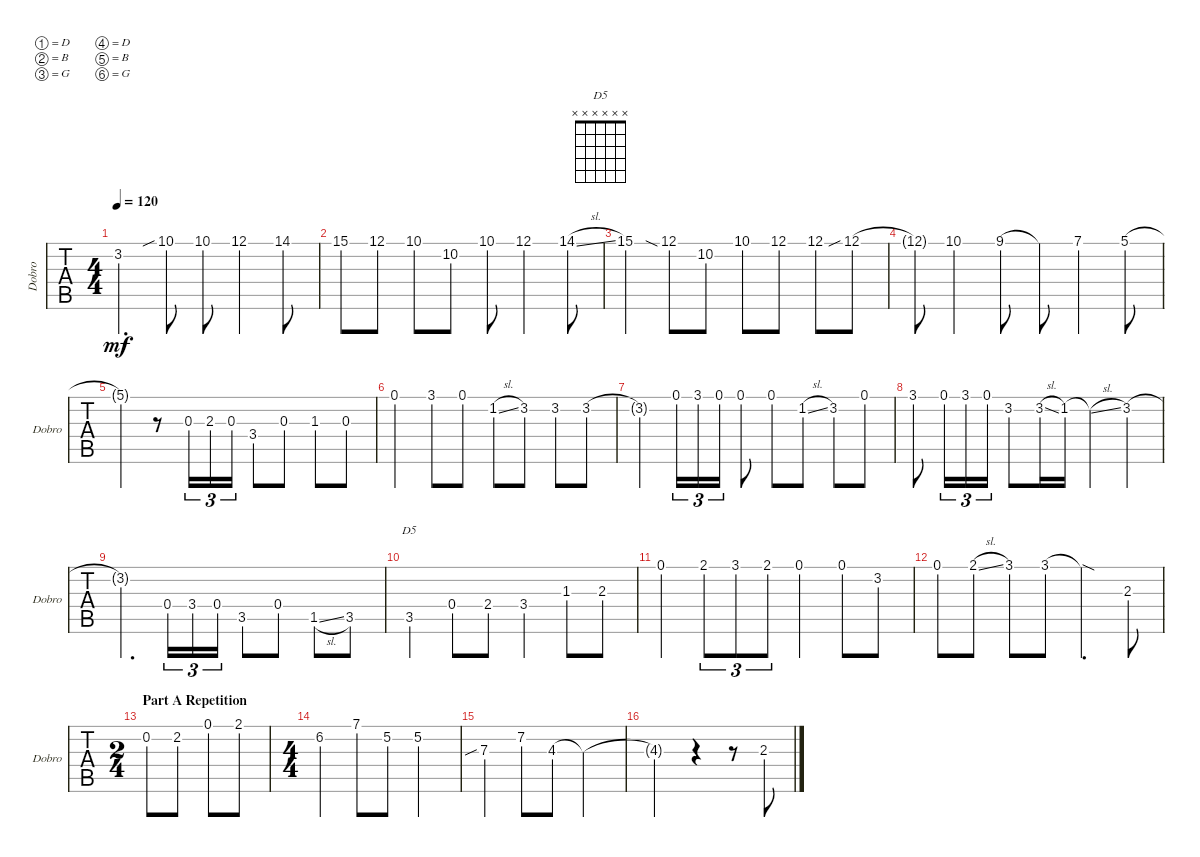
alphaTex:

\defaultSystemsLayout 4
\bracketExtendMode groupsimilarinstruments
\singleTrackTrackNamePolicy allsystems
\multiTrackTrackNamePolicy allsystems
\otherSystemsTrackNameOrientation horizontal
\track ("Dobro" "Dobro") {instrument acousticguitarsteel}
\staff {tabs}
\tuning (D4 B3 G3 D3 B2 G2)
\chord ("D5" x x x x x x)
\ts (4 4)
\tempo 120
\clef g2
\ks c
3.2{t}.4{d dy mf} 10.1{sib}.8 10.1.8 12.1.4 14.1.8 |
15.1.8 12.1.8 10.1.8 10.2.8 10.1.8 12.1.4 14.1{sl}.8 |
15.1.4 12.1{sia}.8 10.2.8 10.1.8 12.1.8 12.1.8 12.1{sib}.8 |
12.1{t}.8 10.1.4 9.1.8 9.1{t}.8 7.1.4 5.1.8 |
5.1{t}.4 r.8 0.3.16{tu (3 2)} 2.3.16{tu (3 2)} 0.3.16{tu (3 2)} 3.4.8 0.3.8 1.3.8 0.3.8 |
0.1.4 3.1.8 0.1.8 1.2{sl}.8 3.2.8 3.2.8 3.2.8 |
3.2{t}.4 0.1.16{tu (3 2)} 3.1.16{tu (3 2)} 0.1.16{tu (3 2)} 0.1.8 0.1.8 1.2{sl}.8 3.2.8 0.1.8 |
3.1.8 0.1.16{tu (3 2)} 3.1.16{tu (3 2)} 0.1.16{tu (3 2)} 3.2.8 3.2{sl}.16 1.2.16 1.2{sl t}.4 3.2.4 |
3.2{t}.4{d} 0.4.16{tu (3 2)} 3.4.16{tu (3 2)} 0.4.16{tu (3 2)} 3.5.8 0.4.8 1.5{sl}.8 3.5.8 |
3.5.4{ch "D5"} 0.4.8 2.4.8 3.4.4 1.3.8 2.3.8 |
0.1.4 2.1.8{tu (3 2)} 3.1.8{tu (3 2)} 2.1.8{tu (3 2)} 0.1.4 0.1.8 3.2.8 |
0.1.8 2.1{sl}.8 3.1.8 3.1.8 3.1{sod t}.4{d} 2.3.8 |
\ts (2 4)
\section ("" "Part A Repetition")
0.2.8 2.2.8 0.1.8 2.1.8 |
\ts (4 4)
6.2.4 7.1.8 5.2.8 5.2.2 |
7.3{sib}.4 7.2.8 4.3.8 4.3{t}.2 |
4.3{t}.2 r.4 r.8 2.3.8
